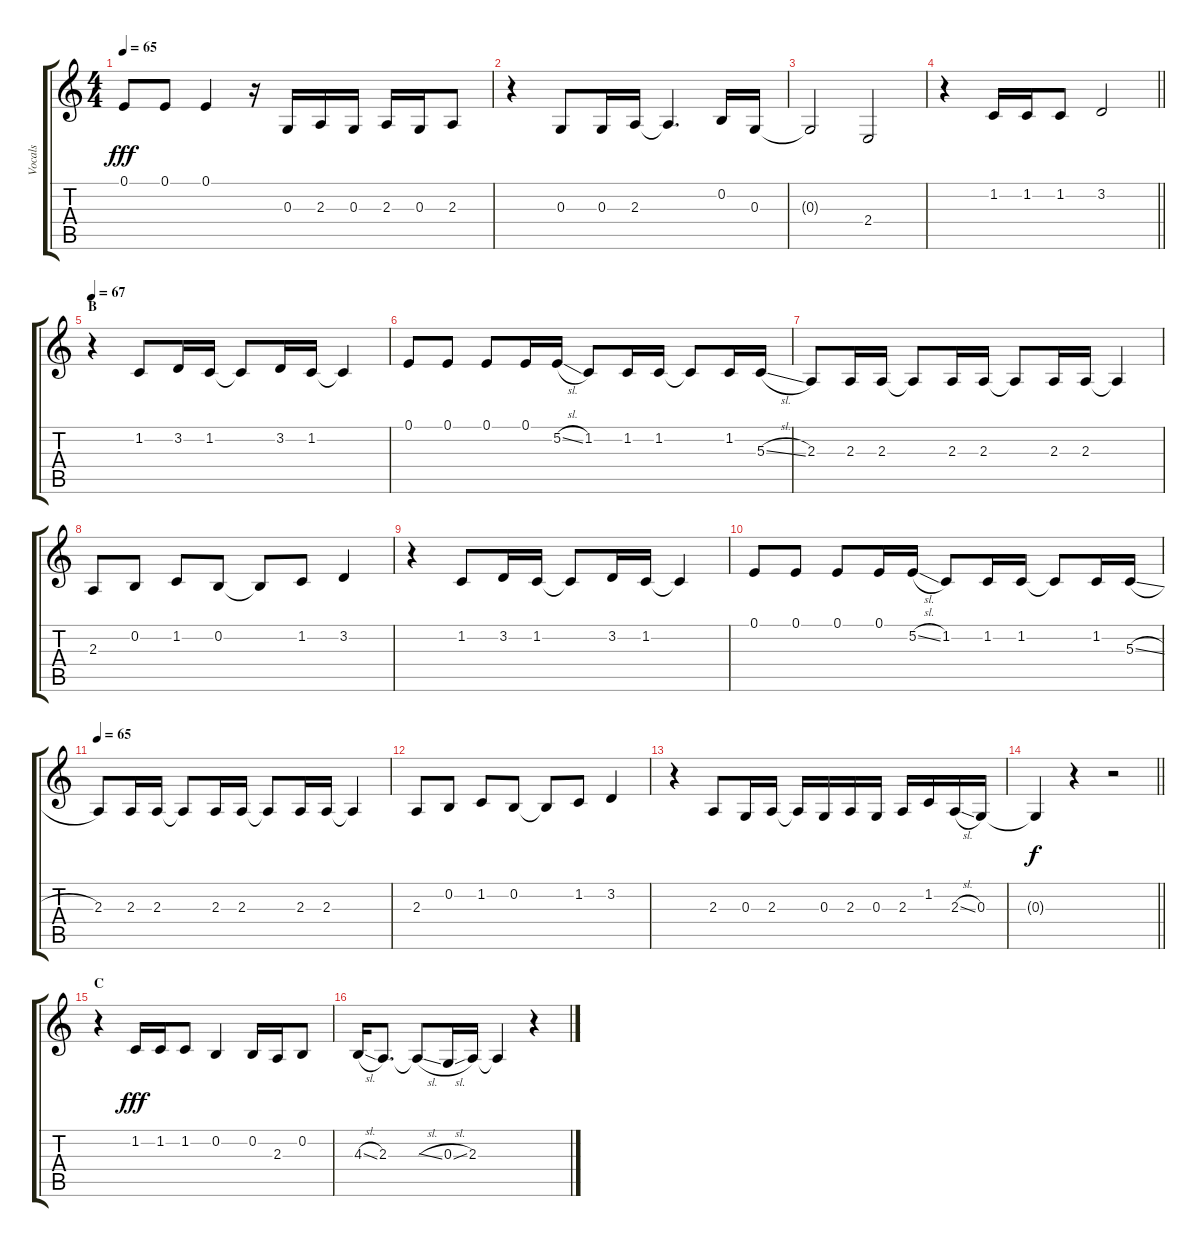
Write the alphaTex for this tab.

\track ("Vocals" "Vocals") {instrument voiceoohs}
\staff {score tabs}
\tuning (E4 B3 G3 D3 A2 E2) {hide}
\ts (4 4)
\tempo 65
\clef g2
\ks c
0.1{t}.8{dy fff} 0.1.8 0.1.4 r.16 0.3.16 2.3.16 0.3.16 2.3.16 0.3.16 2.3.8 |
r.4 0.3.8 0.3.16 2.3.16 2.3{t}.4{d} 0.2.16 0.3.16 |
0.3{t}.2 2.4.2 |
\barLineRight lightlight
r.4 1.2.16 1.2.16 1.2.8 3.2.2 |
\section ("" "B")
\tempo 67
r.4 1.2.8 3.2.16 1.2.16 1.2{t}.8 3.2.16 1.2.16 1.2{t}.4 |
0.1.8 0.1.8 0.1.8 0.1.16 5.2{sl}.16 1.2.8 1.2.16 1.2.16 1.2{t}.8 1.2.16 5.3{sl}.16 |
2.3.8 2.3.16 2.3.16 2.3{t}.8 2.3.16 2.3.16 2.3{t}.8 2.3.16 2.3.16 2.3{t}.4 |
2.3.8 0.2.8 1.2.8 0.2.8 0.2{t}.8 1.2.8 3.2.4 |
r.4 1.2.8 3.2.16 1.2.16 1.2{t}.8 3.2.16 1.2.16 1.2{t}.4 |
0.1.8 0.1.8 0.1.8 0.1.16 5.2{sl}.16 1.2.8 1.2.16 1.2.16 1.2{t}.8 1.2.16 5.3{sl}.16 |
\tempo 65
2.3.8 2.3.16 2.3.16 2.3{t}.8 2.3.16 2.3.16 2.3{t}.8 2.3.16 2.3.16 2.3{t}.4 |
2.3.8 0.2.8 1.2.8 0.2.8 0.2{t}.8 1.2.8 3.2.4 |
r.4 2.3.8 0.3.16 2.3.16 2.3{t}.16 0.3.16 2.3.16 0.3.16 2.3.16 1.2.16 2.3{sl}.16 0.3.16 |
\barLineRight lightlight
0.3{t}.4{dy f} r.4 r.2 |
\section ("" "C")
r.4 1.2.16{dy fff} 1.2.16 1.2.8 0.2.4 0.2.16 2.3.16 0.2.8 |
4.3{sl}.16 2.3.8{d} 2.3{sl t}.8 0.3{sl}.16 2.3.16 2.3{t}.4 r.4
